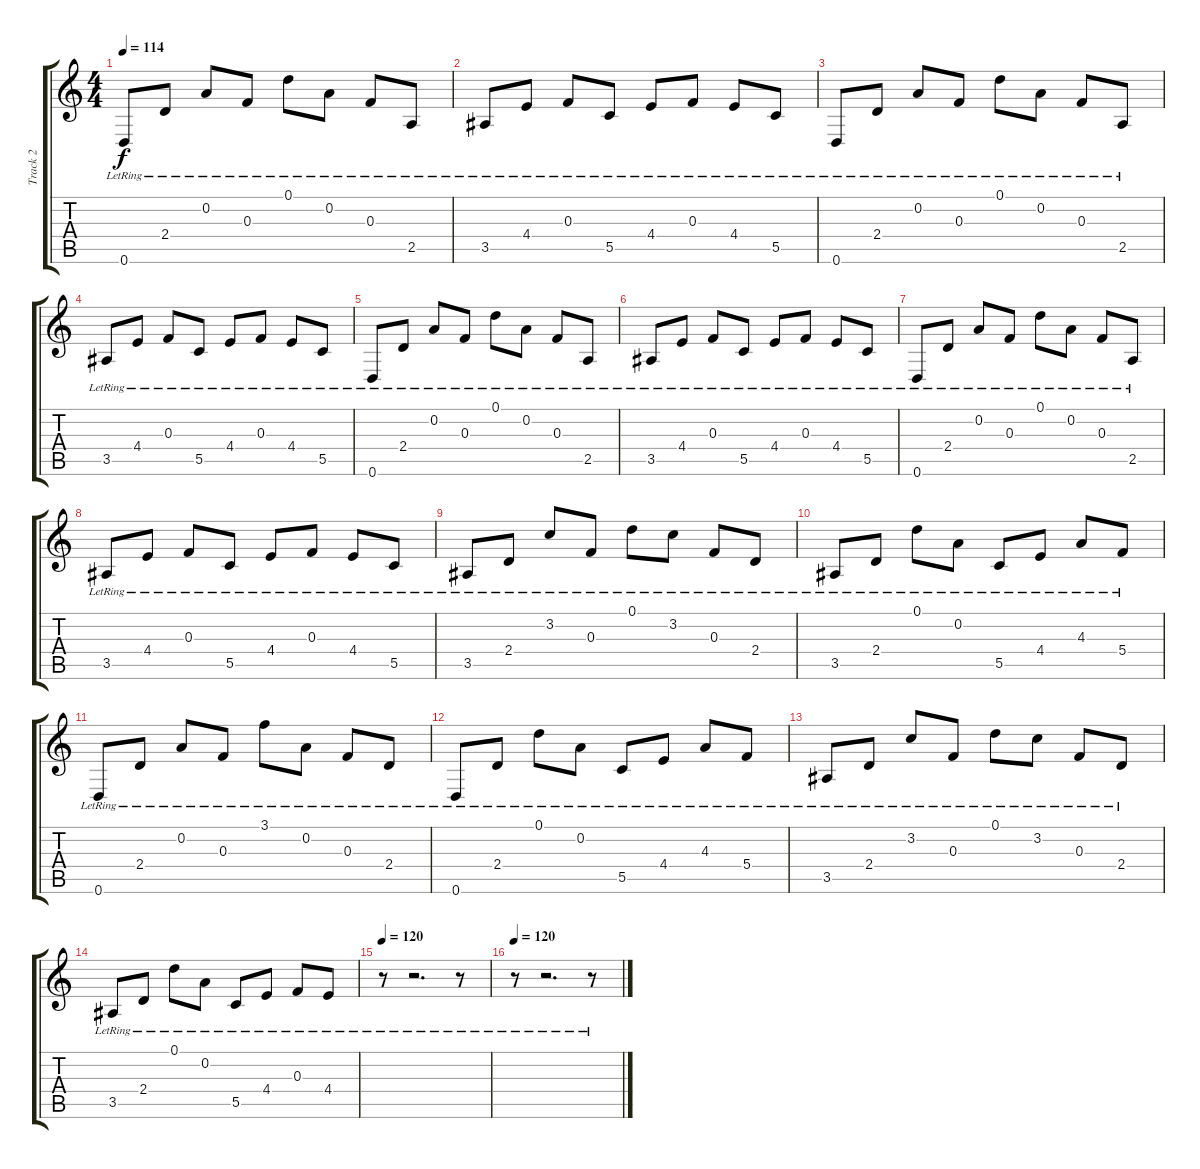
\track ("Track 2" "Track 2") {instrument electricguitarclean}
\staff {score tabs}
\tuning (D4 A3 F3 C3 G2 D2) {hide}
\ts (4 4)
\tempo 114
\clef g2
\ks c
0.6{lr}.8{dy f} 2.4{lr}.8 0.2{lr}.8 0.3{lr}.8 0.1{lr}.8 0.2{lr}.8 0.3{lr}.8 2.5{lr}.8 |
3.5{lr}.8 4.4{lr}.8 0.3{lr}.8 5.5{lr}.8 4.4{lr}.8 0.3{lr}.8 4.4{lr}.8 5.5{lr}.8 |
0.6{lr}.8 2.4{lr}.8 0.2{lr}.8 0.3{lr}.8 0.1{lr}.8 0.2{lr}.8 0.3{lr}.8 2.5{lr}.8 |
3.5{lr}.8 4.4{lr}.8 0.3{lr}.8 5.5{lr}.8 4.4{lr}.8 0.3{lr}.8 4.4{lr}.8 5.5{lr}.8 |
0.6{lr}.8 2.4{lr}.8 0.2{lr}.8 0.3{lr}.8 0.1{lr}.8 0.2{lr}.8 0.3{lr}.8 2.5{lr}.8 |
3.5{lr}.8 4.4{lr}.8 0.3{lr}.8 5.5{lr}.8 4.4{lr}.8 0.3{lr}.8 4.4{lr}.8 5.5{lr}.8 |
0.6{lr}.8 2.4{lr}.8 0.2{lr}.8 0.3{lr}.8 0.1{lr}.8 0.2{lr}.8 0.3{lr}.8 2.5{lr}.8 |
3.5{lr}.8 4.4{lr}.8 0.3{lr}.8 5.5{lr}.8 4.4{lr}.8 0.3{lr}.8 4.4{lr}.8 5.5{lr}.8 |
3.5{lr}.8 2.4{lr}.8 3.2{lr}.8 0.3{lr}.8 0.1{lr}.8 3.2{lr}.8 0.3{lr}.8 2.4{lr}.8 |
3.5{lr}.8 2.4{lr}.8 0.1{lr}.8 0.2{lr}.8 5.5{lr}.8 4.4{lr}.8 4.3{lr}.8 5.4{lr}.8 |
0.6{lr}.8 2.4{lr}.8 0.2{lr}.8 0.3{lr}.8 3.1{lr}.8 0.2{lr}.8 0.3{lr}.8 2.4{lr}.8 |
0.6{lr}.8 2.4{lr}.8 0.1{lr}.8 0.2{lr}.8 5.5{lr}.8 4.4{lr}.8 4.3{lr}.8 5.4{lr}.8 |
3.5{lr}.8 2.4{lr}.8 3.2{lr}.8 0.3{lr}.8 0.1{lr}.8 3.2{lr}.8 0.3{lr}.8 2.4{lr}.8 |
3.5{lr}.8 2.4{lr}.8 0.1{lr}.8 0.2{lr}.8 5.5{lr}.8 4.4{lr}.8 0.3{lr}.8 4.4{lr}.8 |
\tempo 120
r.8 r.2{d} r.8 |
\tempo 120
r.8 r.2{d} r.8
